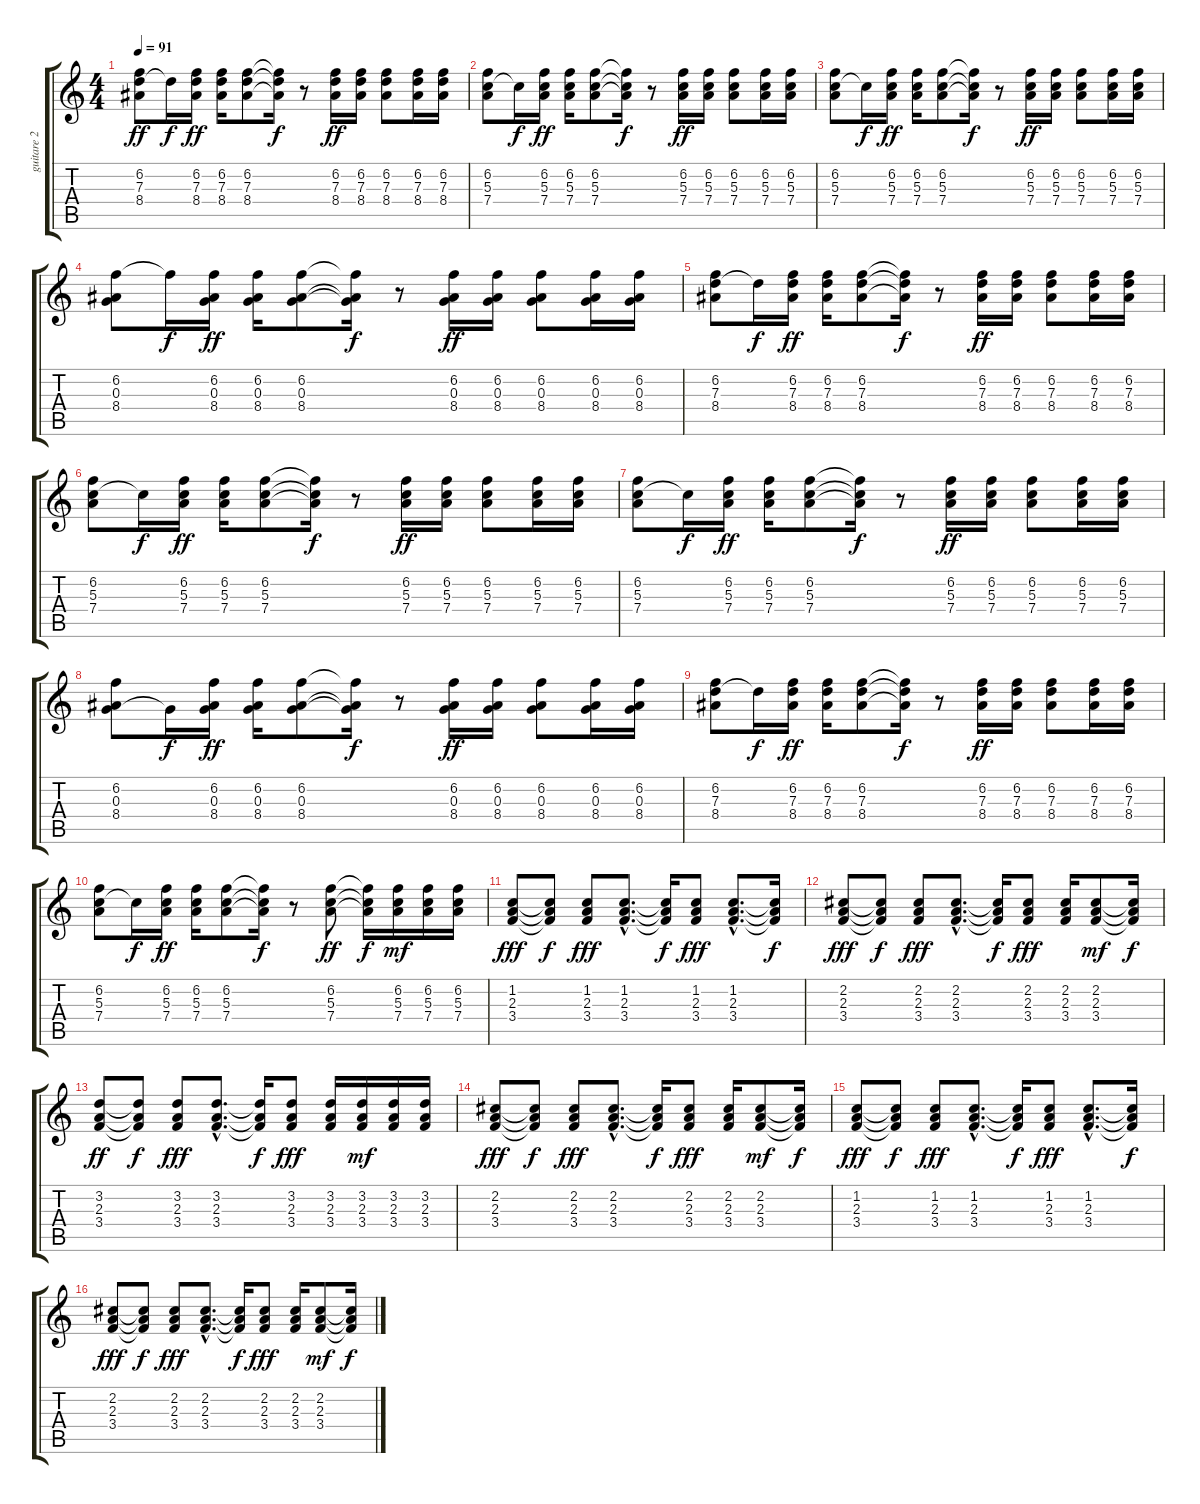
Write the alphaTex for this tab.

\track ("guitare 2" "guitare 2") {instrument acousticguitarsteel}
\staff {score tabs}
\tuning (E4 B3 G3 D3 A2 E2) {hide}
\ts (4 4)
\tempo 91
\clef g2
\ks c
(6.2 7.3 8.4).8{dy ff} 7.3{t}.16{dy f} (6.2 7.3 8.4).16{dy ff} (6.2 7.3 8.4).16 (6.2 7.3 8.4).8 (6.2{t} 7.3{t} 8.4{t}).16{dy f} r.8 (6.2 7.3 8.4).16{dy ff} (6.2 7.3 8.4).16 (6.2 7.3 8.4).8 (6.2 7.3 8.4).16 (6.2 7.3 8.4).16 |
(6.2 5.3 7.4).8 5.3{t}.16{dy f} (6.2 5.3 7.4).16{dy ff} (6.2 5.3 7.4).16 (6.2 5.3 7.4).8 (6.2{t} 5.3{t} 7.4{t}).16{dy f} r.8 (6.2 5.3 7.4).16{dy ff} (6.2 5.3 7.4).16 (6.2 5.3 7.4).8 (6.2 5.3 7.4).16 (6.2 5.3 7.4).16 |
(6.2 5.3 7.4).8 5.3{t}.16{dy f} (6.2 5.3 7.4).16{dy ff} (6.2 5.3 7.4).16 (6.2 5.3 7.4).8 (6.2{t} 5.3{t} 7.4{t}).16{dy f} r.8 (6.2 5.3 7.4).16{dy ff} (6.2 5.3 7.4).16 (6.2 5.3 7.4).8 (6.2 5.3 7.4).16 (6.2 5.3 7.4).16 |
(6.2 0.3 8.4).8 6.2{t}.16{dy f} (6.2 0.3 8.4).16{dy ff} (6.2 0.3 8.4).16 (6.2 0.3 8.4).8{volume 10} (6.2{t} 0.3{t} 8.4{t}).16{dy f} r.8 (6.2 0.3 8.4).16{dy ff} (6.2 0.3 8.4).16 (6.2 0.3 8.4).8 (6.2 0.3 8.4).16 (6.2 0.3 8.4).16 |
(6.2 7.3 8.4).8 7.3{t}.16{dy f} (6.2 7.3 8.4).16{dy ff} (6.2 7.3 8.4).16 (6.2 7.3 8.4).8 (6.2{t} 7.3{t} 8.4{t}).16{dy f} r.8 (6.2 7.3 8.4).16{dy ff} (6.2 7.3 8.4).16 (6.2 7.3 8.4).8 (6.2 7.3 8.4).16 (6.2 7.3 8.4).16 |
(6.2 5.3 7.4).8 5.3{t}.16{dy f} (6.2 5.3 7.4).16{dy ff} (6.2 5.3 7.4).16 (6.2 5.3 7.4).8 (6.2{t} 5.3{t} 7.4{t}).16{dy f} r.8 (6.2 5.3 7.4).16{dy ff} (6.2 5.3 7.4).16 (6.2 5.3 7.4).8 (6.2 5.3 7.4).16 (6.2 5.3 7.4).16 |
(6.2 5.3 7.4).8 5.3{t}.16{dy f} (6.2 5.3 7.4).16{dy ff} (6.2 5.3 7.4).16 (6.2 5.3 7.4).8 (6.2{t} 5.3{t} 7.4{t}).16{dy f} r.8 (6.2 5.3 7.4).16{dy ff} (6.2 5.3 7.4).16 (6.2 5.3 7.4).8 (6.2 5.3 7.4).16 (6.2 5.3 7.4).16 |
(6.2 0.3 8.4).8 0.3{t}.16{dy f} (6.2 0.3 8.4).16{dy ff} (6.2 0.3 8.4).16 (6.2 0.3 8.4).8 (6.2{t} 0.3{t} 8.4{t}).16{dy f} r.8 (6.2 0.3 8.4).16{dy ff} (6.2 0.3 8.4).16 (6.2 0.3 8.4).8 (6.2 0.3 8.4).16 (6.2 0.3 8.4).16 |
(6.2 7.3 8.4).8 7.3{t}.16{dy f} (6.2 7.3 8.4).16{dy ff} (6.2 7.3 8.4).16 (6.2 7.3 8.4).8 (6.2{t} 7.3{t} 8.4{t}).16{dy f} r.8 (6.2 7.3 8.4).16{dy ff} (6.2 7.3 8.4).16 (6.2 7.3 8.4).8 (6.2 7.3 8.4).16 (6.2 7.3 8.4).16 |
(6.2 5.3 7.4).8 5.3{t}.16{dy f} (6.2 5.3 7.4).16{dy ff volume 11} (6.2 5.3 7.4).16 (6.2 5.3 7.4).8 (6.2{t} 5.3{t} 7.4{t}).16{dy f} r.8 (6.2 5.3 7.4).8{dy ff volume 11} (6.2{t} 5.3{t} 7.4{t}).16{dy f} (6.2 5.3 7.4).16{dy mf volume 11} (6.2 5.3 7.4).16 (6.2 5.3 7.4).16 |
(1.2 2.3 3.4).8{dy fff} (1.2{t} 2.3{t} 3.4{t}).8{dy f} (1.2 2.3 3.4).8{dy fff volume 11} (1.2{hac} 2.3{hac} 3.4{hac}).8{d volume 12} (1.2{t} 2.3{t} 3.4{t}).16{dy f} (1.2 2.3 3.4).8{dy fff} (1.2{hac} 2.3{hac} 3.4{hac}).8{d} (1.2{t} 2.3{t} 3.4{t}).16{dy f} |
(2.2 2.3 3.4).8{dy fff} (2.2{t} 2.3{t} 3.4{t}).8{dy f} (2.2 2.3 3.4).8{dy fff} (2.2{hac} 2.3{hac} 3.4{hac}).8{d} (2.2{t} 2.3{t} 3.4{t}).16{dy f} (2.2 2.3 3.4).8{dy fff} (2.2 2.3 3.4).16 (2.2 2.3 3.4).8{dy mf} (2.2{t} 2.3{t} 3.4{t}).16{dy f} |
(3.2 2.3 3.4).8{dy ff} (3.2{t} 2.3{t} 3.4{t}).8{dy f} (3.2 2.3 3.4).8{dy fff} (3.2{hac} 2.3{hac} 3.4{hac}).8{d} (3.2{t} 2.3{t} 3.4{t}).16{dy f} (3.2 2.3 3.4).8{dy fff} (3.2 2.3 3.4).16 (3.2 2.3 3.4).16{dy mf} (3.2 2.3 3.4).16{volume 12} (3.2 2.3 3.4).16 |
(2.2 2.3 3.4).8{dy fff} (2.2{t} 2.3{t} 3.4{t}).8{dy f} (2.2 2.3 3.4).8{dy fff} (2.2{hac} 2.3{hac} 3.4{hac}).8{d} (2.2{t} 2.3{t} 3.4{t}).16{dy f} (2.2 2.3 3.4).8{dy fff} (2.2 2.3 3.4).16 (2.2 2.3 3.4).8{dy mf} (2.2{t} 2.3{t} 3.4{t}).16{dy f} |
(1.2 2.3 3.4).8{dy fff} (1.2{t} 2.3{t} 3.4{t}).8{dy f} (1.2 2.3 3.4).8{dy fff volume 11} (1.2{hac} 2.3{hac} 3.4{hac}).8{d volume 12} (1.2{t} 2.3{t} 3.4{t}).16{dy f} (1.2 2.3 3.4).8{dy fff} (1.2{hac} 2.3{hac} 3.4{hac}).8{d} (1.2{t} 2.3{t} 3.4{t}).16{dy f} |
(2.2 2.3 3.4).8{dy fff} (2.2{t} 2.3{t} 3.4{t}).8{dy f} (2.2 2.3 3.4).8{dy fff} (2.2{hac} 2.3{hac} 3.4{hac}).8{d} (2.2{t} 2.3{t} 3.4{t}).16{dy f} (2.2 2.3 3.4).8{dy fff} (2.2 2.3 3.4).16 (2.2 2.3 3.4).8{dy mf} (2.2{t} 2.3{t} 3.4{t}).16{dy f}
